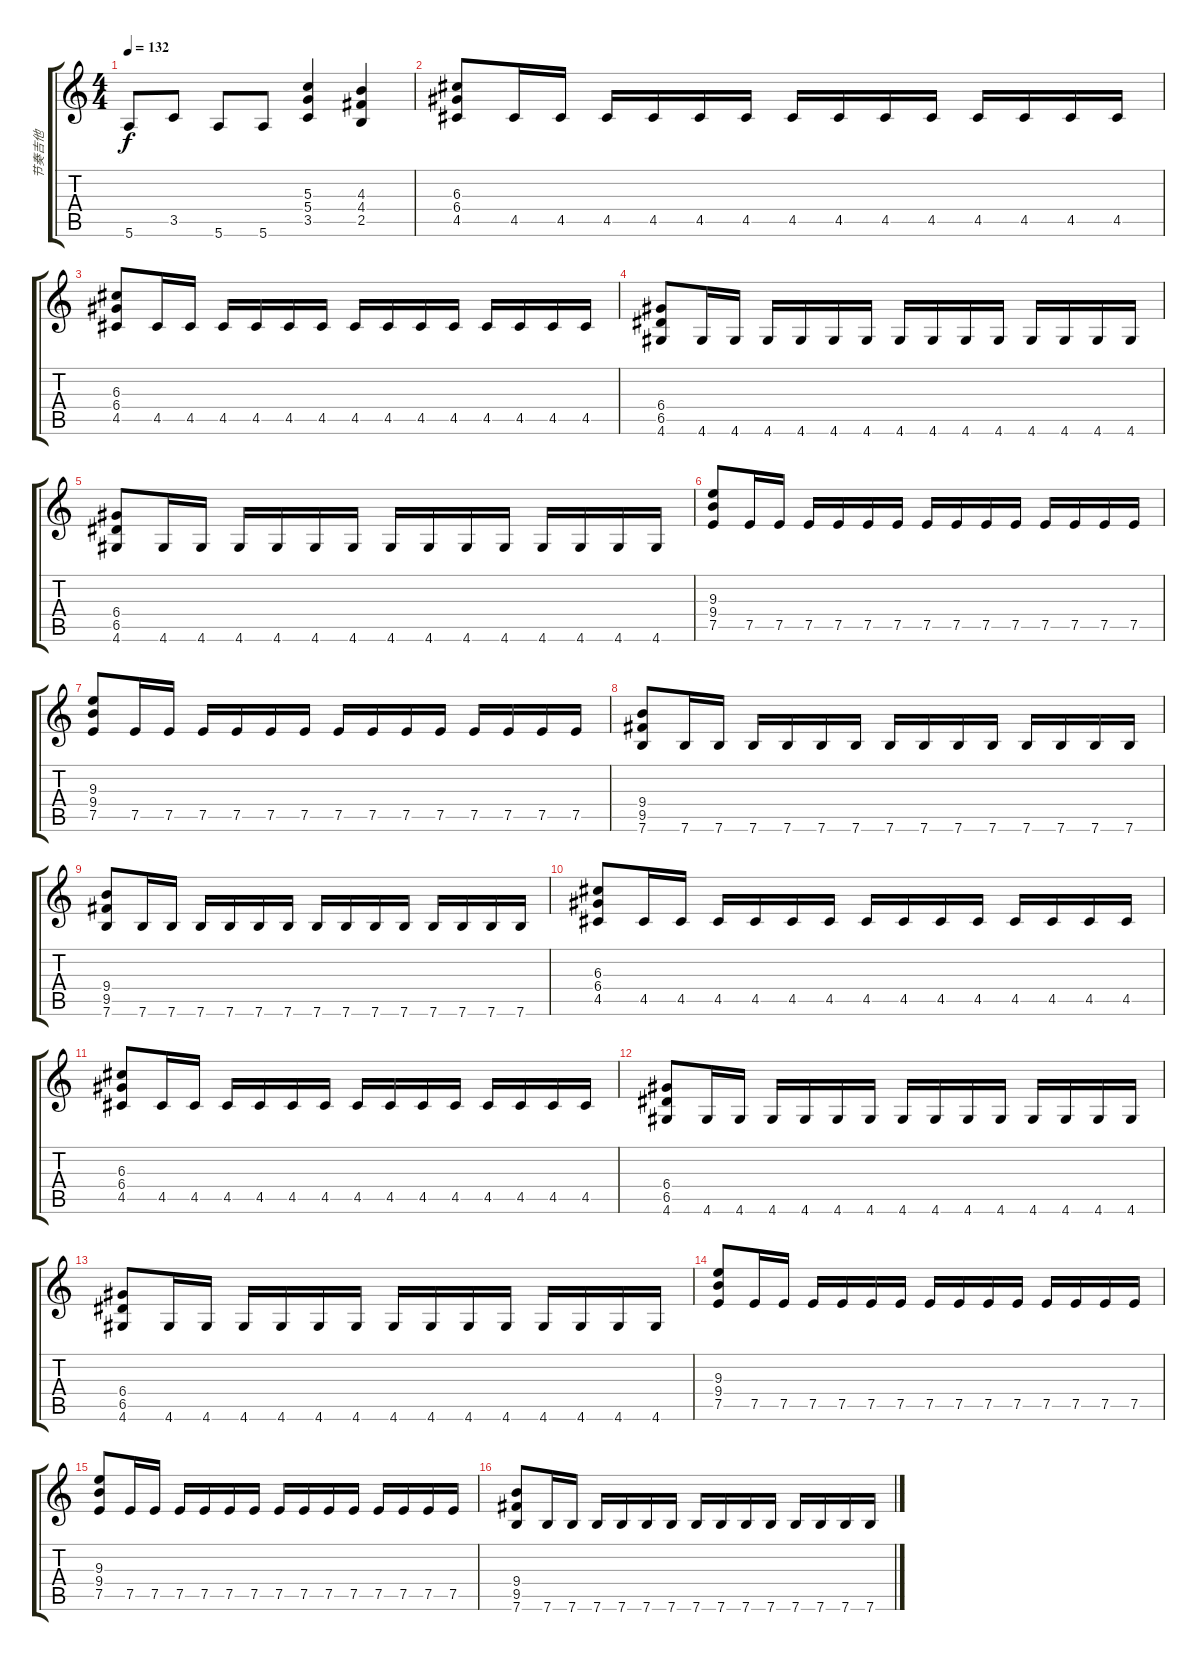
\track ("节奏吉他" "节奏吉他") {instrument distortionguitar}
\staff {score tabs}
\tuning (E4 B3 G3 D3 A2 E2) {hide}
\ts (4 4)
\tempo 132
\clef g2
\ks c
5.6.8{dy f} 3.5.8 5.6.8 5.6.8 (5.3 5.4 3.5).4 (4.3 4.4 2.5).4 |
(6.3 6.4 4.5).8 4.5.16 4.5.16 4.5.16 4.5.16 4.5.16 4.5.16 4.5.16 4.5.16 4.5.16 4.5.16 4.5.16 4.5.16 4.5.16 4.5.16 |
(6.3 6.4 4.5).8 4.5.16 4.5.16 4.5.16 4.5.16 4.5.16 4.5.16 4.5.16 4.5.16 4.5.16 4.5.16 4.5.16 4.5.16 4.5.16 4.5.16 |
(6.4 6.5 4.6).8 4.6.16 4.6.16 4.6.16 4.6.16 4.6.16 4.6.16 4.6.16 4.6.16 4.6.16 4.6.16 4.6.16 4.6.16 4.6.16 4.6.16 |
(6.4 6.5 4.6).8 4.6.16 4.6.16 4.6.16 4.6.16 4.6.16 4.6.16 4.6.16 4.6.16 4.6.16 4.6.16 4.6.16 4.6.16 4.6.16 4.6.16 |
(9.3 9.4 7.5).8 7.5.16 7.5.16 7.5.16 7.5.16 7.5.16 7.5.16 7.5.16 7.5.16 7.5.16 7.5.16 7.5.16 7.5.16 7.5.16 7.5.16 |
(9.3 9.4 7.5).8 7.5.16 7.5.16 7.5.16 7.5.16 7.5.16 7.5.16 7.5.16 7.5.16 7.5.16 7.5.16 7.5.16 7.5.16 7.5.16 7.5.16 |
(9.4 9.5 7.6).8 7.6.16 7.6.16 7.6.16 7.6.16 7.6.16 7.6.16 7.6.16 7.6.16 7.6.16 7.6.16 7.6.16 7.6.16 7.6.16 7.6.16 |
(9.4 9.5 7.6).8 7.6.16 7.6.16 7.6.16 7.6.16 7.6.16 7.6.16 7.6.16 7.6.16 7.6.16 7.6.16 7.6.16 7.6.16 7.6.16 7.6.16 |
(6.3 6.4 4.5).8 4.5.16 4.5.16 4.5.16 4.5.16 4.5.16 4.5.16 4.5.16 4.5.16 4.5.16 4.5.16 4.5.16 4.5.16 4.5.16 4.5.16 |
(6.3 6.4 4.5).8 4.5.16 4.5.16 4.5.16 4.5.16 4.5.16 4.5.16 4.5.16 4.5.16 4.5.16 4.5.16 4.5.16 4.5.16 4.5.16 4.5.16 |
(6.4 6.5 4.6).8 4.6.16 4.6.16 4.6.16 4.6.16 4.6.16 4.6.16 4.6.16 4.6.16 4.6.16 4.6.16 4.6.16 4.6.16 4.6.16 4.6.16 |
(6.4 6.5 4.6).8 4.6.16 4.6.16 4.6.16 4.6.16 4.6.16 4.6.16 4.6.16 4.6.16 4.6.16 4.6.16 4.6.16 4.6.16 4.6.16 4.6.16 |
(9.3 9.4 7.5).8 7.5.16 7.5.16 7.5.16 7.5.16 7.5.16 7.5.16 7.5.16 7.5.16 7.5.16 7.5.16 7.5.16 7.5.16 7.5.16 7.5.16 |
(9.3 9.4 7.5).8 7.5.16 7.5.16 7.5.16 7.5.16 7.5.16 7.5.16 7.5.16 7.5.16 7.5.16 7.5.16 7.5.16 7.5.16 7.5.16 7.5.16 |
(9.4 9.5 7.6).8 7.6.16 7.6.16 7.6.16 7.6.16 7.6.16 7.6.16 7.6.16 7.6.16 7.6.16 7.6.16 7.6.16 7.6.16 7.6.16 7.6.16
